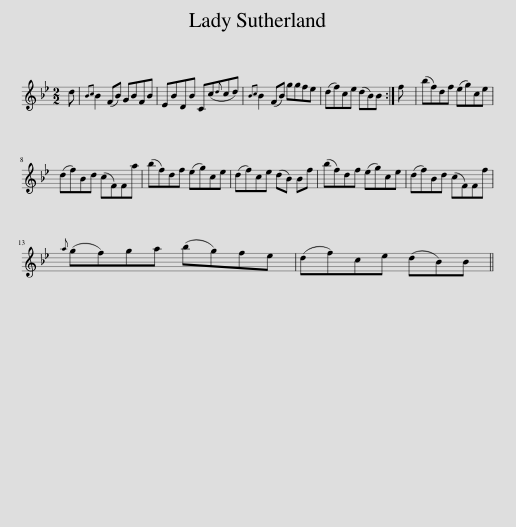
X:1
L:1/8
M:2/2
I:linebreak $
K:Bb
V:1 treble
V:1
 d |{Bc} B2 (FB) GBFB | EBDB C(c{d}cd) |{Bc} B2 (FB) ggfe | (df)ce (dB)B :| %5
 f | (bf)df (eg)ce |$ (df)Bd (cF)Fa | (bf)df (eg)ce | (df)ce (dB) Bf | %10
 (bf)df (eg)ce | (df)Bd (cF)Ff |${a} (gf)ga (bg)fe | (df)ce (dB)B || %14
